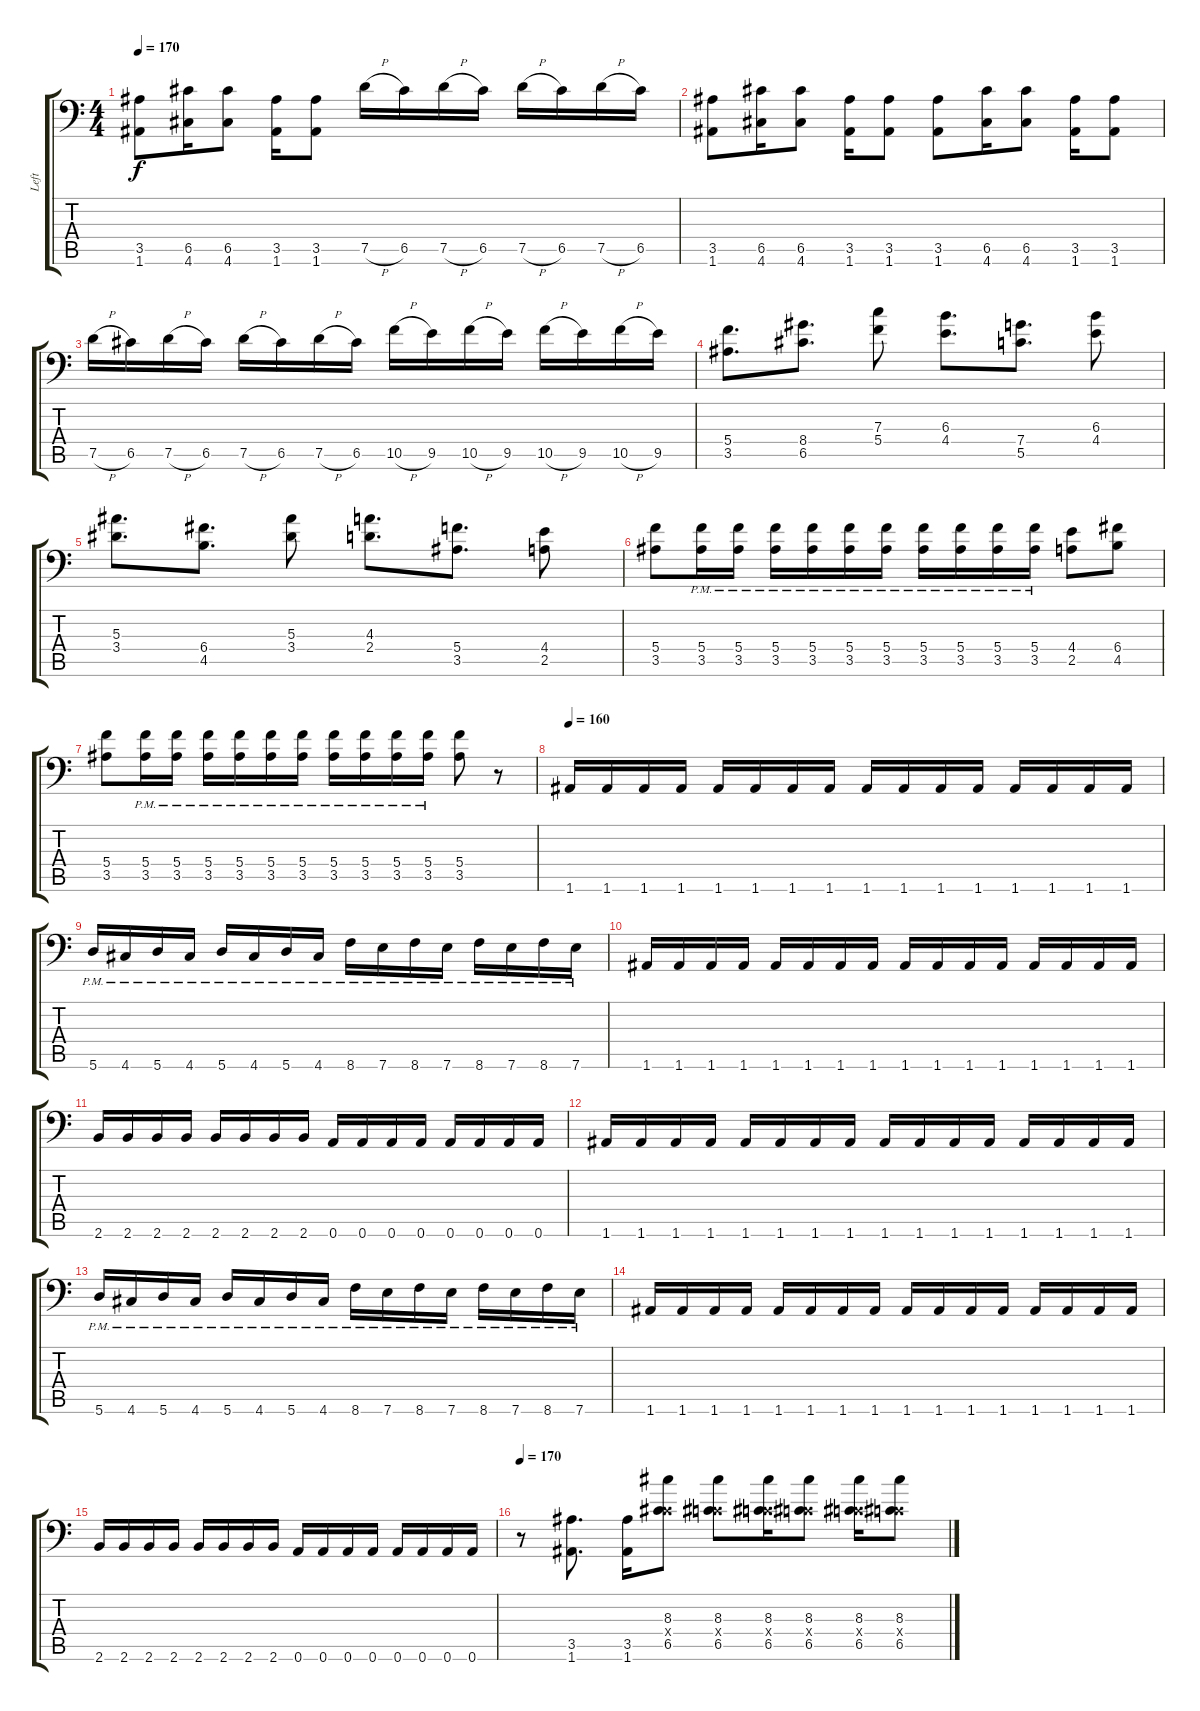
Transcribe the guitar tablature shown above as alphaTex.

\track ("Left" "Left") {instrument distortionguitar}
\staff {score tabs}
\tuning (D4 A3 F3 C3 G2 A1) {hide}
\ts (4 4)
\tempo 170
\clef f4
\ks c
(3.5 1.6).8{dy f} (6.5 4.6).16 (6.5 4.6).8 (3.5 1.6).16 (3.5 1.6).8 7.5{h}.16 6.5.16 7.5{h}.16 6.5.16 7.5{h}.16 6.5.16 7.5{h}.16 6.5.16 |
(3.5 1.6).8 (6.5 4.6).16 (6.5 4.6).8 (3.5 1.6).16 (3.5 1.6).8 (3.5 1.6).8 (6.5 4.6).16 (6.5 4.6).8 (3.5 1.6).16 (3.5 1.6).8 |
7.5{h}.16 6.5.16 7.5{h}.16 6.5.16 7.5{h}.16 6.5.16 7.5{h}.16 6.5.16 10.5{h}.16 9.5.16 10.5{h}.16 9.5.16 10.5{h}.16 9.5.16 10.5{h}.16 9.5.16 |
(5.4 3.5).8{d} (8.4 6.5).8{d} (7.3 5.4).8 (6.3 4.4).8{d} (7.4 5.5).8{d} (6.3 4.4).8 |
(5.3 3.4).8{d} (6.4 4.5).8{d} (5.3 3.4).8 (4.3 2.4).8{d} (5.4 3.5).8{d} (4.4 2.5).8 |
(5.4 3.5).8 (5.4{pm} 3.5{pm}).16 (5.4{pm} 3.5{pm}).16 (5.4{pm} 3.5{pm}).16 (5.4{pm} 3.5{pm}).16 (5.4{pm} 3.5{pm}).16 (5.4{pm} 3.5{pm}).16 (5.4{pm} 3.5{pm}).16 (5.4{pm} 3.5{pm}).16 (5.4{pm} 3.5{pm}).16 (5.4{pm} 3.5{pm}).16 (4.4 2.5).8 (6.4 4.5).8 |
(5.4 3.5).8 (5.4{pm} 3.5{pm}).16 (5.4{pm} 3.5{pm}).16 (5.4{pm} 3.5{pm}).16 (5.4{pm} 3.5{pm}).16 (5.4{pm} 3.5{pm}).16 (5.4{pm} 3.5{pm}).16 (5.4{pm} 3.5{pm}).16 (5.4{pm} 3.5{pm}).16 (5.4{pm} 3.5{pm}).16 (5.4{pm} 3.5{pm}).16 (5.4 3.5).8 r.8 |
\tempo 160
1.6.16 1.6.16 1.6.16 1.6.16 1.6.16 1.6.16 1.6.16 1.6.16 1.6.16 1.6.16 1.6.16 1.6.16 1.6.16 1.6.16 1.6.16 1.6.16 |
5.6{pm}.16 4.6{pm}.16 5.6{pm}.16 4.6{pm}.16 5.6{pm}.16 4.6{pm}.16 5.6{pm}.16 4.6{pm}.16 8.6{pm}.16 7.6{pm}.16 8.6{pm}.16 7.6{pm}.16 8.6{pm}.16 7.6{pm}.16 8.6{pm}.16 7.6{pm}.16 |
1.6.16 1.6.16 1.6.16 1.6.16 1.6.16 1.6.16 1.6.16 1.6.16 1.6.16 1.6.16 1.6.16 1.6.16 1.6.16 1.6.16 1.6.16 1.6.16 |
2.6.16 2.6.16 2.6.16 2.6.16 2.6.16 2.6.16 2.6.16 2.6.16 0.6.16 0.6.16 0.6.16 0.6.16 0.6.16 0.6.16 0.6.16 0.6.16 |
1.6.16 1.6.16 1.6.16 1.6.16 1.6.16 1.6.16 1.6.16 1.6.16 1.6.16 1.6.16 1.6.16 1.6.16 1.6.16 1.6.16 1.6.16 1.6.16 |
5.6{pm}.16 4.6{pm}.16 5.6{pm}.16 4.6{pm}.16 5.6{pm}.16 4.6{pm}.16 5.6{pm}.16 4.6{pm}.16 8.6{pm}.16 7.6{pm}.16 8.6{pm}.16 7.6{pm}.16 8.6{pm}.16 7.6{pm}.16 8.6{pm}.16 7.6{pm}.16 |
1.6.16 1.6.16 1.6.16 1.6.16 1.6.16 1.6.16 1.6.16 1.6.16 1.6.16 1.6.16 1.6.16 1.6.16 1.6.16 1.6.16 1.6.16 1.6.16 |
2.6.16 2.6.16 2.6.16 2.6.16 2.6.16 2.6.16 2.6.16 2.6.16 0.6.16 0.6.16 0.6.16 0.6.16 0.6.16 0.6.16 0.6.16 0.6.16 |
\tempo 170
r.8 (3.5 1.6).8{d} (3.5 1.6).16 (8.3 0.4{x} 6.5).8 (8.3 0.4{x} 6.5).8 (8.3 0.4{x} 6.5).16 (8.3 0.4{x} 6.5).8 (8.3 0.4{x} 6.5).16 (8.3 0.4{x} 6.5).8
